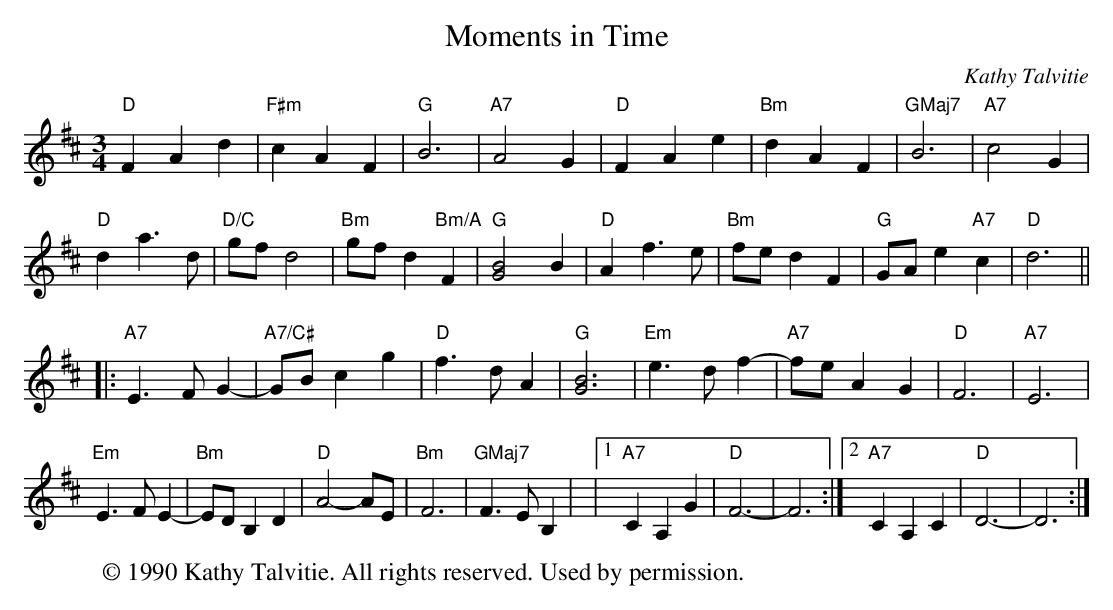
X:1
T:Moments in Time
C:Kathy Talvitie
M:3/4
L:1/4
K:D
"D"FAd|"F#m"cAF|"G"B3|"A7"A2G|\
"D"FAe|"Bm"dAF|"GMaj7"B3|"A7"c2G|
"D"da>d|"D/C"g/f/ d2|"Bm"g/f/ d "Bm/A"F|"G"[B2G2] B|\
"D"Af>e|"Bm"f/e/ dF|"G"G/A/ e"A7"c|"D"d3||
|:"A7"E>F G-|"A7/C#"G/B/ cg|"D"f>d A|"G"[B3G3]|\
"Em"e>df-|"A7"f/e/ AG|"D"F3|"A7"E3|
"Em"E>F E-|"Bm"E/D/ B,D|"D"A2-A/E/|"Bm"F3|"GMaj7"F>E B,|\
|1"A7"CA,G|"D"F3-|F3:|2"A7"CA,C|"D"D3-|D3:|
W: © 1990 Kathy Talvitie. All rights reserved. Used by permission.
